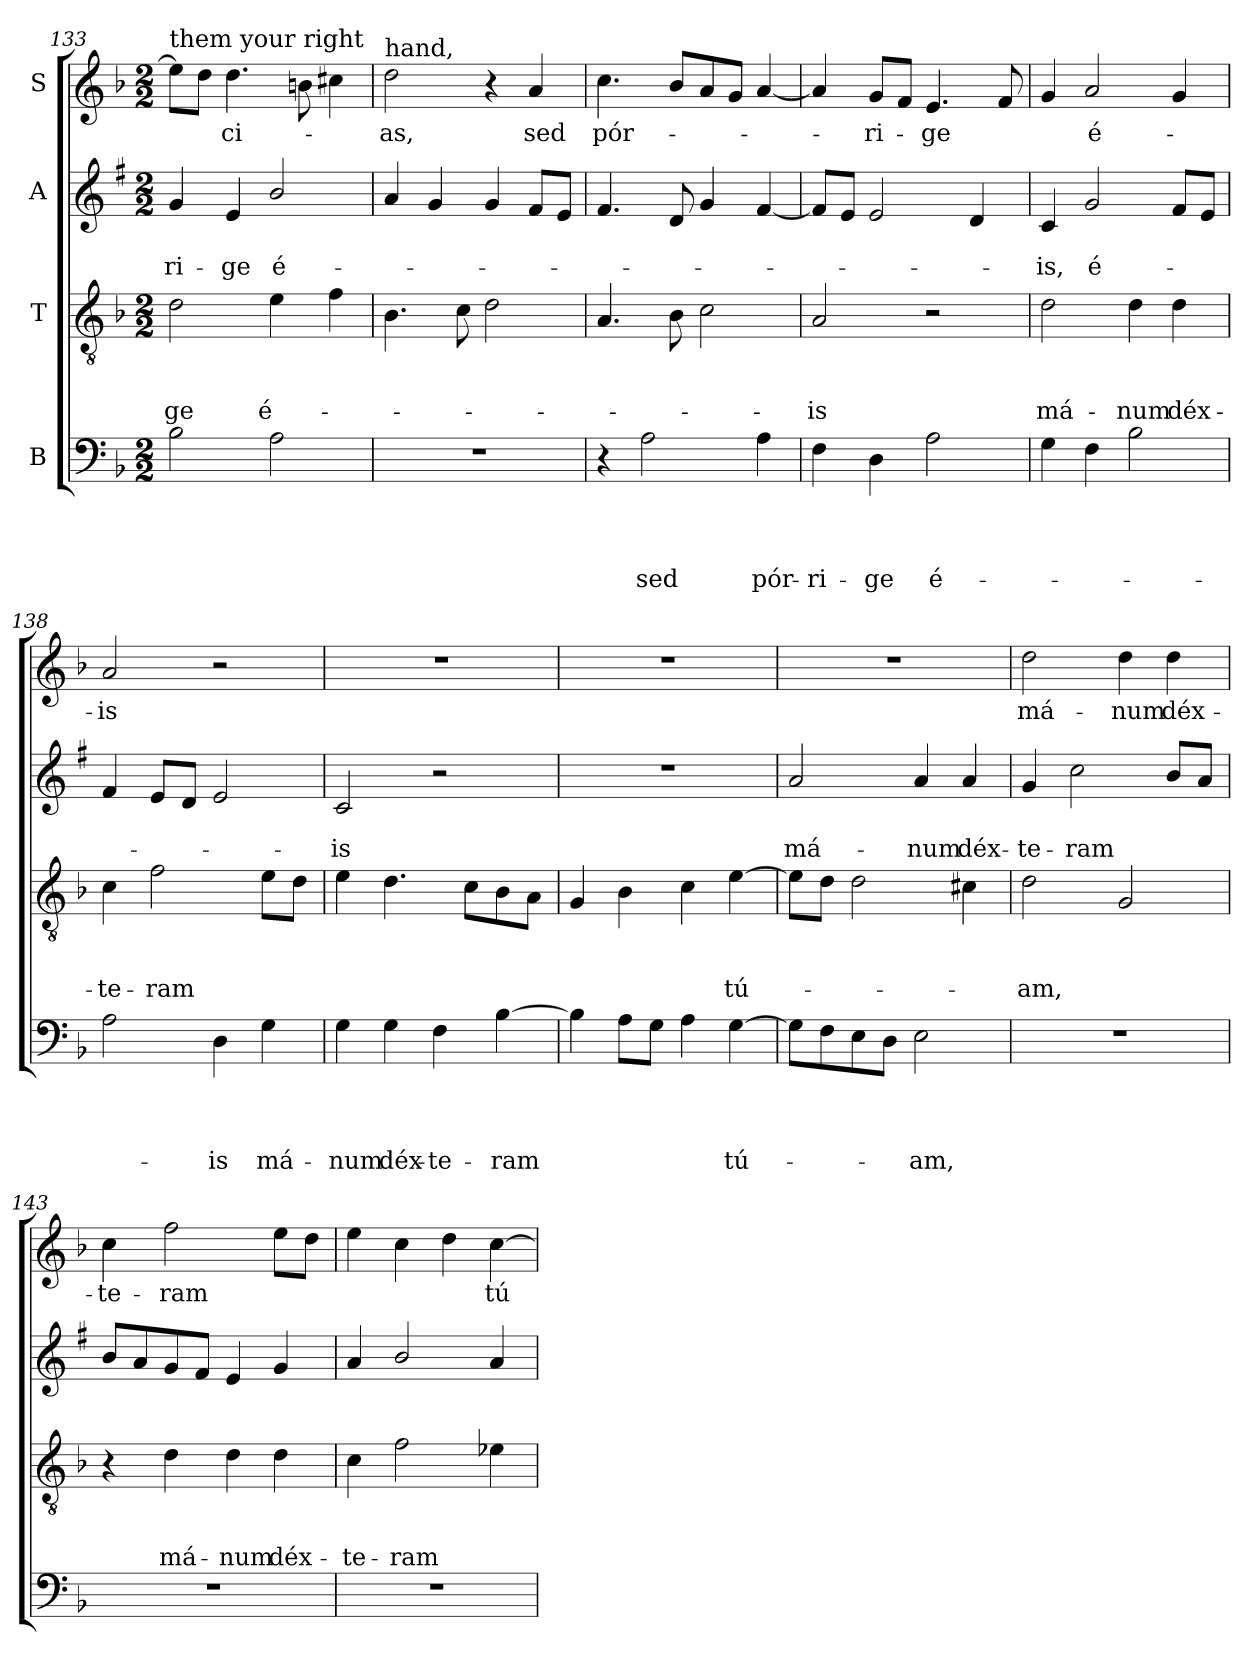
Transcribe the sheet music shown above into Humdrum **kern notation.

**kern	**text	**text	**text	**text	**kern	**text	**text	**text	**kern	**text	**text	**kern	**text
*part4	*part4	*part4	*part4	*part4	*part3	*part3	*part3	*part3	*part2	*part2	*part2	*part1	*part1
*staff4	*staff4	*staff4	*staff4	*staff4	*staff3	*staff3	*staff3	*staff3	*staff2	*staff2	*staff2	*staff1	*staff1
*I"B	*	*	*	*	*I"T	*	*	*	*I"A	*	*	*I"S	*
*clefF4	*	*	*	*	*clefGv2	*	*	*	*clefG2	*	*	*clefG2	*
*	*	*	*	*	*	*	*	*	*ITrd1c2	*	*	*	*
*k[b-]	*	*	*	*	*k[b-]	*	*	*	*k[b-]	*	*	*k[b-]	*
*F:	*	*	*	*	*F:	*	*	*	*F:	*	*	*F:	*
*M2/2	*	*	*	*	*M2/2	*	*	*	*M2/2	*	*	*M2/2	*
=133	=133	=133	=133	=133	=133	=133	=133	=133	=133	=133	=133	=133	=133
!	!	!	!	!	!	!	!	!	!	!	!	!LO:TX:a:t=them your right	!
!	!	!	!	!	!	!	!	!LO:LY:b	!	!	!LO:LY:b	!	!
2B-\	.	.	.	.	2d\	.	.	-ge	4f/	.	-ri-	8ee\L]	.
.	.	.	.	.	.	.	.	.	.	.	.	8dd\J	.
!	!	!	!	!	!	!	!	!	!	!	!LO:LY:b	!	!LO:LY:b
.	.	.	.	.	.	.	.	.	4d/	.	-ge	4.dd\	-ci-
!	!	!	!	!	!	!	!	!LO:LY:b	!	!	!LO:LY:b	!	!
2A\	.	.	.	.	4e\	.	.	é-	2a/	.	é-	.	.
.	.	.	.	.	.	.	.	.	.	.	.	8b\	.
.	.	.	.	.	4f\	.	.	.	.	.	.	4cc#\	.
=134	=134	=134	=134	=134	=134	=134	=134	=134	=134	=134	=134	=134	=134
!	!	!	!	!	!	!	!	!	!	!	!	!LO:TX:a:t=hand,	!
!	!	!	!	!	!	!	!	!	!	!	!	!	!LO:LY:b
1r	.	.	.	.	4.B-\	.	.	.	4g/	.	.	2dd\	-as,
.	.	.	.	.	.	.	.	.	4f/	.	.	.	.
.	.	.	.	.	8c\	.	.	.	.	.	.	.	.
.	.	.	.	.	2d\	.	.	.	4f/	.	.	4r	.
!	!	!	!	!	!	!	!	!	!	!	!	!	!LO:LY:b
.	.	.	.	.	.	.	.	.	8e/L	.	.	4a/	sed
.	.	.	.	.	.	.	.	.	8d/J	.	.	.	.
=135	=135	=135	=135	=135	=135	=135	=135	=135	=135	=135	=135	=135	=135
!	!	!	!	!	!	!	!	!	!	!	!	!	!LO:LY:b
4r	.	.	.	.	4.A/	.	.	.	4.e/	.	.	4.cc\	pór-
!	!	!	!	!LO:LY:b	!	!	!	!	!	!	!	!	!
2A\	.	.	.	sed	.	.	.	.	.	.	.	.	.
.	.	.	.	.	8B-\	.	.	.	8c/	.	.	8b-/L	.
.	.	.	.	.	2c\	.	.	.	4f/	.	.	8a/	.
.	.	.	.	.	.	.	.	.	.	.	.	8g/J	.
!	!	!	!	!LO:LY:b	!	!	!	!	!	!	!	!	!
4A\	.	.	.	pór-	.	.	.	.	[4e/	.	.	[4a/	.
!!LO:LB:g=z
=136	=136	=136	=136	=136	=136	=136	=136	=136	=136	=136	=136	=136	=136
!	!	!	!	!LO:LY:b	!	!	!	!LO:LY:b	!	!	!	!	!
4F\	.	.	.	-ri-	2A/	.	.	-is	8e/L]	.	.	4a/]	.
.	.	.	.	.	.	.	.	.	8d/J	.	.	.	.
!	!	!	!	!LO:LY:b	!	!	!	!	!	!	!	!	!LO:LY:b
4D\	.	.	.	-ge	.	.	.	.	2d/	.	.	8g/L	-ri-
.	.	.	.	.	.	.	.	.	.	.	.	8f/J	.
!	!	!	!	!LO:LY:b	!	!	!	!	!	!	!	!	!LO:LY:b
2A\	.	.	.	é-	2r	.	.	.	.	.	.	4.e/	-ge
.	.	.	.	.	.	.	.	.	4c/	.	.	.	.
.	.	.	.	.	.	.	.	.	.	.	.	8f/	.
=137	=137	=137	=137	=137	=137	=137	=137	=137	=137	=137	=137	=137	=137
!	!	!	!	!	!	!	!	!LO:LY:b	!	!	!LO:LY:b	!	!
4G\	.	.	.	.	2d\	.	.	má-	4B-/	.	-is,	4g/	.
!	!	!	!	!	!	!	!	!	!	!	!LO:LY:b	!	!LO:LY:b
4F\	.	.	.	.	.	.	.	.	2f/	.	é-	2a/	é-
!	!	!	!	!	!	!	!	!LO:LY:b	!	!	!	!	!
2B-\	.	.	.	.	4d\	.	.	-num	.	.	.	.	.
!	!	!	!	!	!	!	!	!LO:LY:b	!	!	!	!	!
.	.	.	.	.	4d\	.	.	déx-	8e/L	.	.	4g/	.
.	.	.	.	.	.	.	.	.	8d/J	.	.	.	.
=138	=138	=138	=138	=138	=138	=138	=138	=138	=138	=138	=138	=138	=138
!	!	!	!	!	!	!	!	!LO:LY:b	!	!	!	!	!LO:LY:b
2A\	.	.	.	.	4c\	.	.	-te-	4e/	.	.	2a/	-is
!	!	!	!	!	!	!	!	!LO:LY:b	!	!	!	!	!
.	.	.	.	.	2f\	.	.	-ram	8d/L	.	.	.	.
.	.	.	.	.	.	.	.	.	8c/J	.	.	.	.
!	!	!	!	!LO:LY:b	!	!	!	!	!	!	!	!	!
4D\	.	.	.	-is	.	.	.	.	2d/	.	.	2r	.
!	!	!	!	!LO:LY:b	!	!	!	!	!	!	!	!	!
4G\	.	.	.	má-	8e\L	.	.	.	.	.	.	.	.
.	.	.	.	.	8d\J	.	.	.	.	.	.	.	.
=139	=139	=139	=139	=139	=139	=139	=139	=139	=139	=139	=139	=139	=139
!	!	!	!	!LO:LY:b	!	!	!	!	!	!	!LO:LY:b	!	!
4G\	.	.	.	-num	4e\	.	.	.	2B-/	.	-is	1r	.
!	!	!	!	!LO:LY:b	!	!	!	!	!	!	!	!	!
4G\	.	.	.	déx-	4.d\	.	.	.	.	.	.	.	.
!	!	!	!	!LO:LY:b	!	!	!	!	!	!	!	!	!
4F\	.	.	.	-te-	.	.	.	.	2r	.	.	.	.
.	.	.	.	.	8c\L	.	.	.	.	.	.	.	.
!	!	!	!	!LO:LY:b	!	!	!	!	!	!	!	!	!
[4B-\	.	.	.	-ram	8B-\	.	.	.	.	.	.	.	.
.	.	.	.	.	8A\J	.	.	.	.	.	.	.	.
=140	=140	=140	=140	=140	=140	=140	=140	=140	=140	=140	=140	=140	=140
4B-\]	.	.	.	.	4G/	.	.	.	1r	.	.	1r	.
8A\L	.	.	.	.	4B-\	.	.	.	.	.	.	.	.
8G\J	.	.	.	.	.	.	.	.	.	.	.	.	.
4A\	.	.	.	.	4c\	.	.	.	.	.	.	.	.
!	!	!	!	!LO:LY:b	!	!	!	!LO:LY:b	!	!	!	!	!
[4G\	.	.	.	tú-	[4e\	.	.	tú-	.	.	.	.	.
!!LO:PB:g=z
=141	=141	=141	=141	=141	=141	=141	=141	=141	=141	=141	=141	=141	=141
!	!	!	!	!	!	!	!	!	!	!	!LO:LY:b	!	!
8G\L]	.	.	.	.	8e\L]	.	.	.	2g/	.	má-	1r	.
8F\	.	.	.	.	8d\J	.	.	.	.	.	.	.	.
8E\	.	.	.	.	2d\	.	.	.	.	.	.	.	.
8D\J	.	.	.	.	.	.	.	.	.	.	.	.	.
!	!	!	!	!LO:LY:b	!	!	!	!	!	!	!LO:LY:b	!	!
2E\	.	.	.	-am,	.	.	.	.	4g/	.	-num	.	.
!	!	!	!	!	!	!	!	!	!	!	!LO:LY:b	!	!
.	.	.	.	.	4c#\	.	.	.	4g/	.	déx-	.	.
=142	=142	=142	=142	=142	=142	=142	=142	=142	=142	=142	=142	=142	=142
!	!	!	!	!	!	!	!	!LO:LY:b	!	!	!LO:LY:b	!	!LO:LY:b
1r	.	.	.	.	2d\	.	.	-am,	4f/	.	-te-	2dd\	má-
!	!	!	!	!	!	!	!	!	!	!	!LO:LY:b	!	!
.	.	.	.	.	.	.	.	.	2b-\	.	-ram	.	.
!	!	!	!	!	!	!	!	!	!	!	!	!	!LO:LY:b
.	.	.	.	.	2G/	.	.	.	.	.	.	4dd\	-num
!	!	!	!	!	!	!	!	!	!	!	!	!	!LO:LY:b
.	.	.	.	.	.	.	.	.	8a/L	.	.	4dd\	déx-
.	.	.	.	.	.	.	.	.	8g/J	.	.	.	.
=143	=143	=143	=143	=143	=143	=143	=143	=143	=143	=143	=143	=143	=143
!	!	!	!	!	!	!	!	!	!	!	!	!	!LO:LY:b
1r	.	.	.	.	4r	.	.	.	8a/L	.	.	4cc\	-te-
.	.	.	.	.	.	.	.	.	8g/	.	.	.	.
!	!	!	!	!	!	!	!	!LO:LY:b	!	!	!	!	!LO:LY:b
.	.	.	.	.	4d\	.	.	má-	8f/	.	.	2ff\	-ram
.	.	.	.	.	.	.	.	.	8e/J	.	.	.	.
!	!	!	!	!	!	!	!	!LO:LY:b	!	!	!	!	!
.	.	.	.	.	4d\	.	.	-num	4d/	.	.	.	.
!	!	!	!	!	!	!	!	!LO:LY:b	!	!	!	!	!
.	.	.	.	.	4d\	.	.	déx-	4f/	.	.	8ee\L	.
.	.	.	.	.	.	.	.	.	.	.	.	8dd\J	.
=144	=144	=144	=144	=144	=144	=144	=144	=144	=144	=144	=144	=144	=144
!	!	!	!	!	!	!	!	!LO:LY:b	!	!	!	!	!
1r	.	.	.	.	4c\	.	.	-te-	4g/	.	.	4ee\	.
!	!	!	!	!	!	!	!	!LO:LY:b	!	!	!	!	!
.	.	.	.	.	2f\	.	.	-ram	2a/	.	.	4cc\	.
.	.	.	.	.	.	.	.	.	.	.	.	4dd\	.
!	!	!	!	!	!	!	!	!	!	!	!	!	!LO:LY:b
.	.	.	.	.	4e-\	.	.	.	4g/	.	.	[4cc\	tú-
=	=	=	=	=	=	=	=	=	=	=	=	=	=
*-	*-	*-	*-	*-	*-	*-	*-	*-	*-	*-	*-	*-	*-
